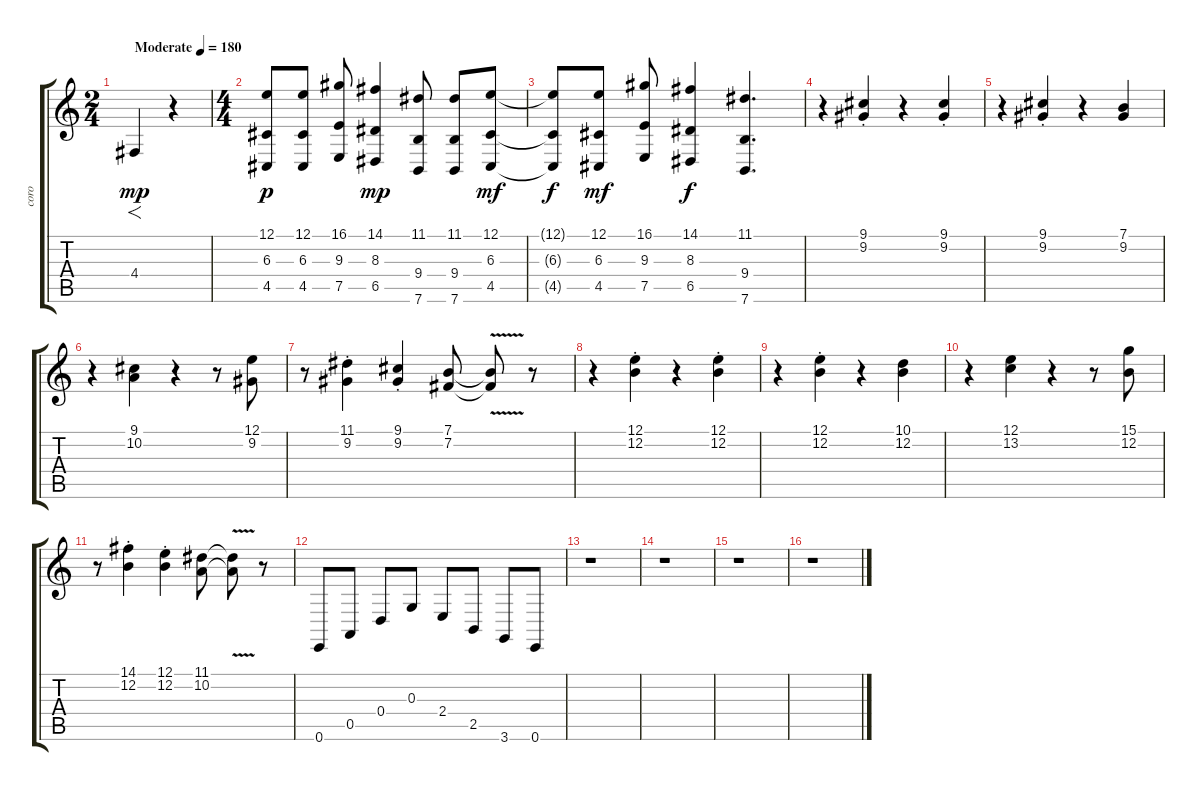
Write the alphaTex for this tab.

\track ("coro" "coro") {instrument choiraahs}
\staff {score tabs}
\tuning (E4 B3 G3 D3 A2 E2) {hide}
\ts (2 4)
\tempo (180 "Moderate")
\clef g2
\ks c
4.4.4{f dy mp instrument choiraahs} r.4 |
\ts (4 4)
(12.1 6.3 4.5).8{dy p} (12.1 6.3 4.5).8 (16.1 9.3 7.5).8 (14.1 8.3 6.5).4{dy mp} (11.1 9.4 7.6).8 (11.1 9.4 7.6).8 (12.1 6.3 4.5).8{dy mf} |
(12.1{t} 6.3{t} 4.5{t}).8{dy f} (12.1 6.3 4.5).8{dy mf} (16.1 9.3 7.5).8 (14.1 8.3 6.5).4{dy f} (11.1 9.4 7.6).4{d} |
r.4 (9.1{st} 9.2{st}).4 r.4 (9.1{st} 9.2{st}).4 |
r.4 (9.1{st} 9.2{st}).4 r.4 (7.1 9.2).4 |
r.4 (9.1 10.2).4 r.4 r.8 (12.1 9.2).8 |
r.8 (11.1{st} 9.2{st}).4 (9.1{st} 9.2{st}).4 (7.1 7.2).8 (7.1{v t} 7.2{v t}).8 r.8 |
r.4 (12.1{st} 12.2).4 r.4 (12.1{st} 12.2{st}).4 |
r.4 (12.1{st} 12.2{st}).4 r.4 (10.1 12.2).4 |
r.4 (12.1 13.2).4 r.4 r.8 (15.1 12.2).8 |
r.8 (14.1{st} 12.2{st}).4 (12.1{st} 12.2{st}).4 (11.1 10.2).8 (11.1{v t} 10.2{v t}).8 r.8 |
0.6.8{instrument voiceoohs} 0.5.8 0.4.8 0.3.8 2.4.8 2.5.8 3.6.8 0.6.8 |
r.1 |
r.1 |
r.1 |
r.1
